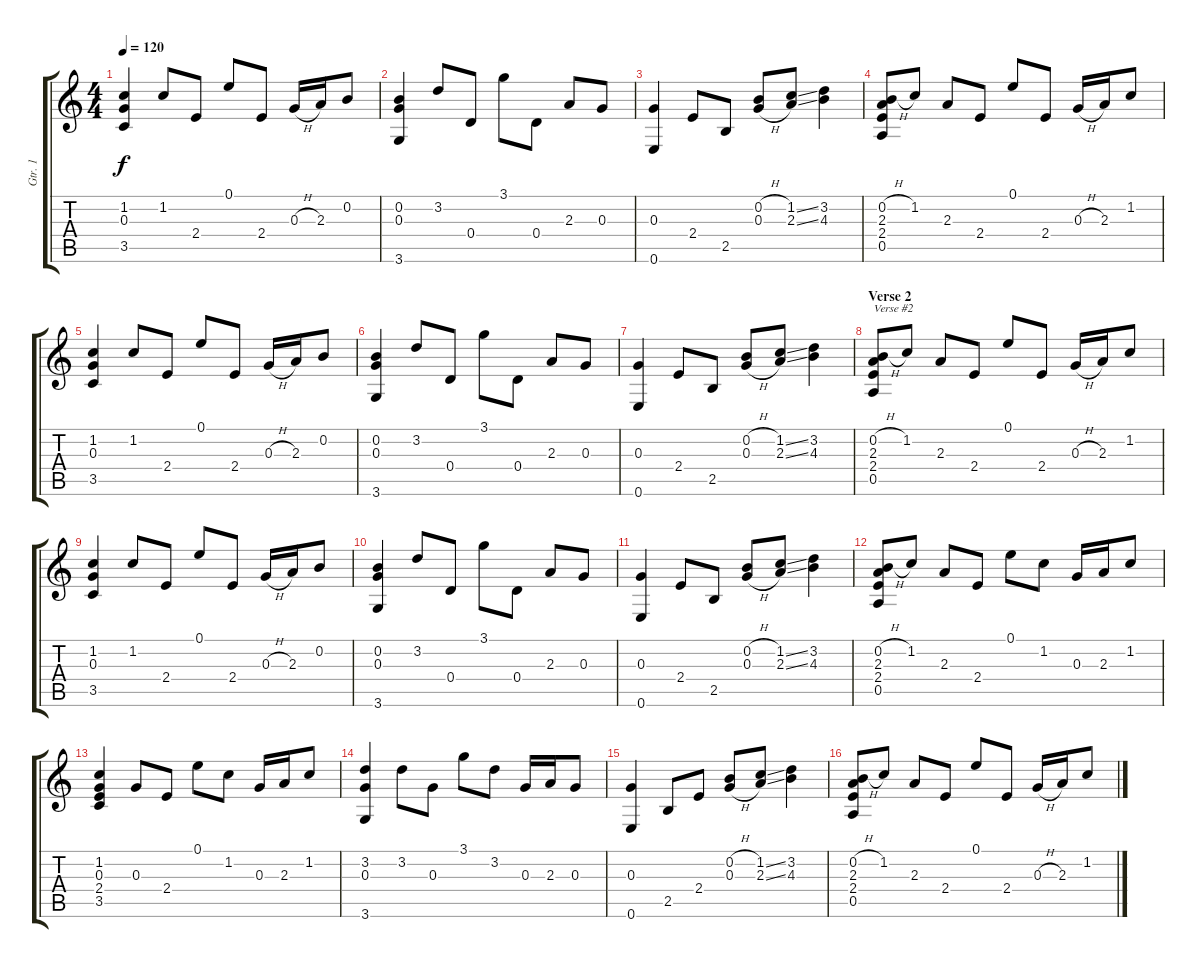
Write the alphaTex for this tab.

\track ("Gtr. 1" "Gtr. 1") {instrument acousticguitarsteel}
\staff {score tabs}
\tuning (E4 B3 G3 D3 A2 E2) {hide}
\ts (4 4)
\tempo 120
\clef g2
\ks c
(1.2 0.3 3.5).4{dy f} 1.2.8 2.4.8 0.1.8 2.4.8 0.3{h}.16 2.3.16 0.2.8 |
(0.2 0.3 3.6).4 3.2.8 0.4.8 3.1.8 0.4.8 2.3.8 0.3.8 |
(0.3 0.6).4 2.4.8 2.5.8 (0.2{h} 0.3{h}).8 (1.2{ss} 2.3{ss}).8 (3.2 4.3).4 |
(0.2{h} 2.3 2.4 0.5).8 1.2.8 2.3.8 2.4.8 0.1.8 2.4.8 0.3{h}.16 2.3.16 1.2.8 |
(1.2 0.3 3.5).4 1.2.8 2.4.8 0.1.8 2.4.8 0.3{h}.16 2.3.16 0.2.8 |
(0.2 0.3 3.6).4 3.2.8 0.4.8 3.1.8 0.4.8 2.3.8 0.3.8 |
(0.3 0.6).4 2.4.8 2.5.8 (0.2{h} 0.3{h}).8 (1.2{ss} 2.3{ss}).8 (3.2 4.3).4 |
\section ("" "Verse 2")
(0.2{h} 2.3 2.4 0.5).8{txt "Verse #2"} 1.2.8 2.3.8 2.4.8 0.1.8 2.4.8 0.3{h}.16 2.3.16 1.2.8 |
(1.2 0.3 3.5).4 1.2.8 2.4.8 0.1.8 2.4.8 0.3{h}.16 2.3.16 0.2.8 |
(0.2 0.3 3.6).4 3.2.8 0.4.8 3.1.8 0.4.8 2.3.8 0.3.8 |
(0.3 0.6).4 2.4.8 2.5.8 (0.2{h} 0.3{h}).8 (1.2{ss} 2.3{ss}).8 (3.2 4.3).4 |
(0.2{h} 2.3 2.4 0.5).8 1.2.8 2.3.8 2.4.8 0.1.8 1.2.8 0.3.16 2.3.16 1.2.8 |
(1.2 0.3 2.4 3.5).4 0.3.8 2.4.8 0.1.8 1.2.8 0.3.16 2.3.16 1.2.8 |
(3.2 0.3 3.6).4 3.2.8 0.3.8 3.1.8 3.2.8 0.3.16 2.3.16 0.3.8 |
(0.3 0.6).4 2.5.8 2.4.8 (0.2{h} 0.3{h}).8 (1.2{ss} 2.3{ss}).8 (3.2 4.3).4 |
(0.2{h} 2.3 2.4 0.5).8 1.2.8 2.3.8 2.4.8 0.1.8 2.4.8 0.3{h}.16 2.3.16 1.2.8
